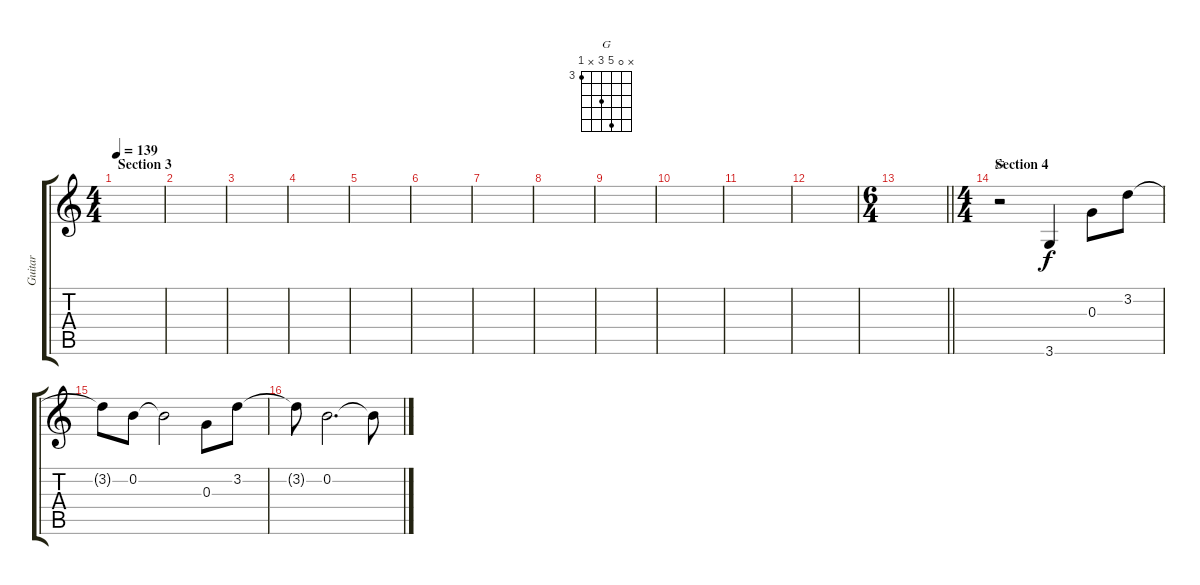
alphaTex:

\track ("Guitar" "Guitar") {instrument electricguitarjazz}
\staff {score tabs}
\tuning (E4 B3 G3 D3 A2 E2) {hide}
\chord ("G" x 0 7 5 x 3) {firstfret 3}
\ts (4 4)
\section ("" "Section 3")
\tempo 139
\clef g2
\ks c
|
|
|
|
|
|
|
|
|
|
|
|
\ts (6 4)
\barLineRight lightlight
|
\ts (4 4)
\section ("" "Section 4")
r.2{ch "G"} 3.6.4 0.3.8 3.2.8 |
3.2{t}.8 0.2.8 0.2{t}.2 0.3.8 3.2.8 |
3.2{t}.8 0.2.2{d} 0.2{t}.8
